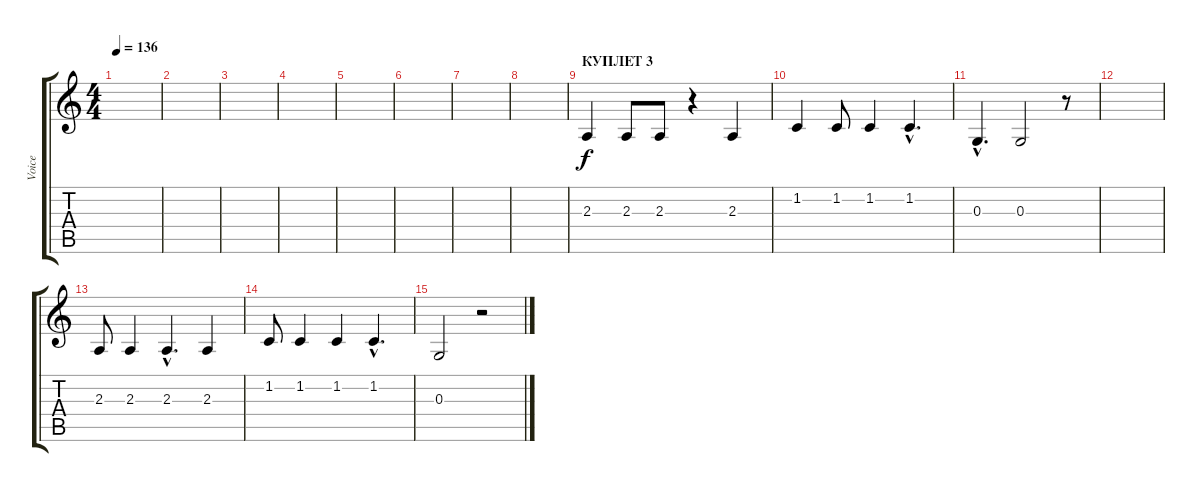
\track ("Voice" "Voice") {instrument recorder}
\staff {score tabs}
\tuning (E4 B3 G3 D3 A2 E2) {hide}
\ts (4 4)
\tempo 136
\clef g2
\ks c
|
|
|
|
|
|
|
|
\section ("" "КУПЛЕТ 3")
2.3.4 2.3.8 2.3.8 r.4 2.3.4 |
1.2.4 1.2.8 1.2.4 1.2{hac}.4{d} |
0.3{hac}.4{d} 0.3.2 r.8 |
|
2.3.8 2.3.4 2.3{hac}.4{d} 2.3.4 |
1.2.8 1.2.4 1.2.4 1.2{hac}.4{d} |
0.3.2 r.2
